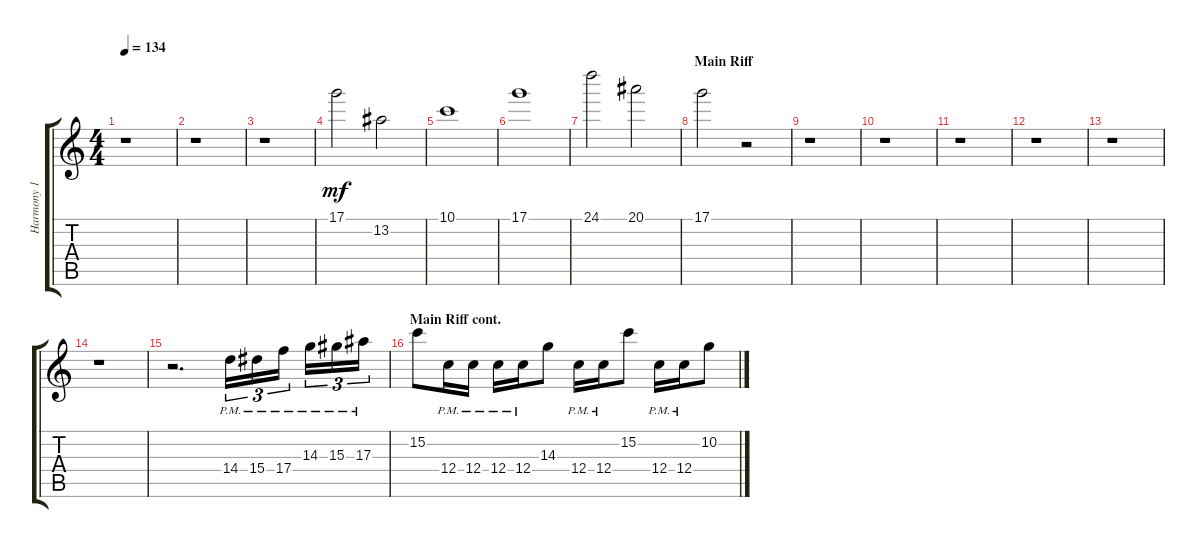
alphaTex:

\track ("Harmony 1" "Harmony 1") {instrument overdrivenguitar}
\staff {score tabs}
\tuning (D4 A3 F3 C3 G2 C2) {hide}
\ts (4 4)
\tempo 134
\clef g2
\ks aminor
r.1{dy mf} |
r.1 |
r.1 |
17.1.2 13.2.2 |
10.1.1 |
17.1.1 |
24.1.2 20.1.2 |
\section ("" "Main Riff")
17.1.2 r.2 |
r.1 |
r.1 |
r.1 |
r.1 |
r.1 |
r.1 |
r.2{d} 14.4{pm}.16{tu (3 2)} 15.4{pm}.16{tu (3 2)} 17.4{pm}.16{tu (3 2)} 14.3{pm}.16{tu (3 2)} 15.3{pm}.16{tu (3 2)} 17.3{pm}.16{tu (3 2)} |
\section ("" "Main Riff cont.")
15.2.8 12.4{pm}.16 12.4{pm}.16 12.4{pm}.16 12.4{pm}.16 14.3.8 12.4{pm}.16 12.4{pm}.16 15.2.8 12.4{pm}.16 12.4{pm}.16 10.2.8
